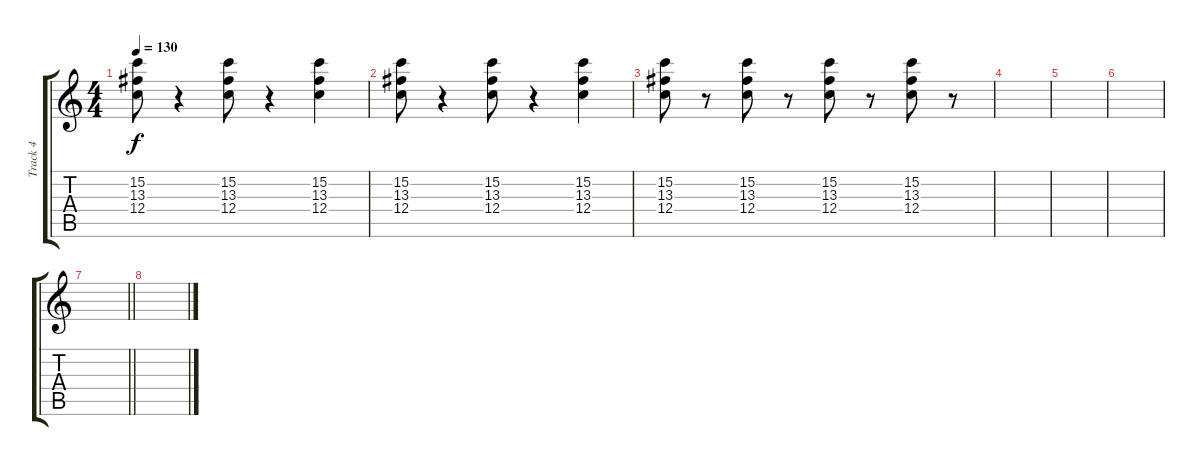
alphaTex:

\track ("Track 4" "Track 4") {instrument distortionguitar}
\staff {score tabs}
\tuning (D4 A3 F3 C3 G2 C2) {hide}
\ts (4 4)
\tempo 130
\clef g2
\ks c
(15.2 13.3 12.4).8{dy f} r.4 (15.2 13.3 12.4).8 r.4 (15.2 13.3 12.4).4 |
(15.2 13.3 12.4).8 r.4 (15.2 13.3 12.4).8 r.4 (15.2 13.3 12.4).4 |
(15.2 13.3 12.4).8 r.8 (15.2 13.3 12.4).8 r.8 (15.2 13.3 12.4).8 r.8 (15.2 13.3 12.4).8 r.8 |
|
|
|
\barLineRight lightlight
|
\section ("" "")
